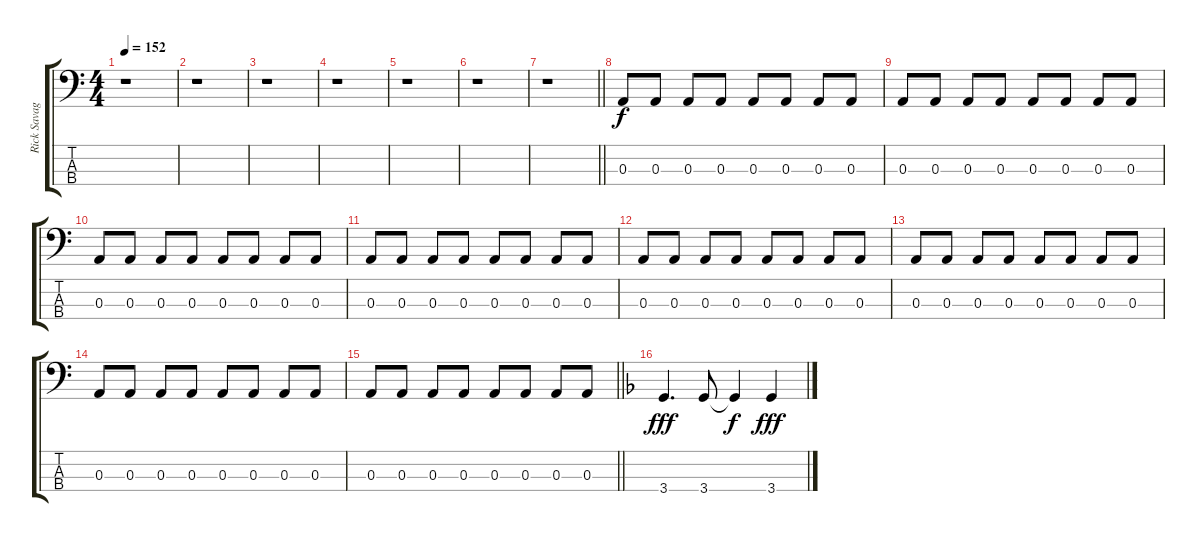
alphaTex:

\track ("Rick Savage" "Rick Savag") {instrument electricbassfinger}
\staff {score tabs}
\tuning (G2 D2 A1 E1) {hide}
\ts (4 4)
\tempo 152
\clef f4
\ks c
r.1{dy f} |
r.1 |
r.1 |
r.1 |
r.1 |
r.1 |
\barLineRight lightlight
r.1 |
0.3.8 0.3.8 0.3.8 0.3.8 0.3.8 0.3.8 0.3.8 0.3.8 |
0.3.8 0.3.8 0.3.8 0.3.8 0.3.8 0.3.8 0.3.8 0.3.8 |
0.3.8 0.3.8 0.3.8 0.3.8 0.3.8 0.3.8 0.3.8 0.3.8 |
0.3.8 0.3.8 0.3.8 0.3.8 0.3.8 0.3.8 0.3.8 0.3.8 |
0.3.8 0.3.8 0.3.8 0.3.8 0.3.8 0.3.8 0.3.8 0.3.8 |
0.3.8 0.3.8 0.3.8 0.3.8 0.3.8 0.3.8 0.3.8 0.3.8 |
0.3.8 0.3.8 0.3.8 0.3.8 0.3.8 0.3.8 0.3.8 0.3.8 |
\barLineRight lightlight
0.3.8 0.3.8 0.3.8 0.3.8 0.3.8 0.3.8 0.3.8 0.3.8 |
\ks dminor
3.4.4{d dy fff} 3.4.8 3.4{t}.4{dy f} 3.4.4{dy fff}
